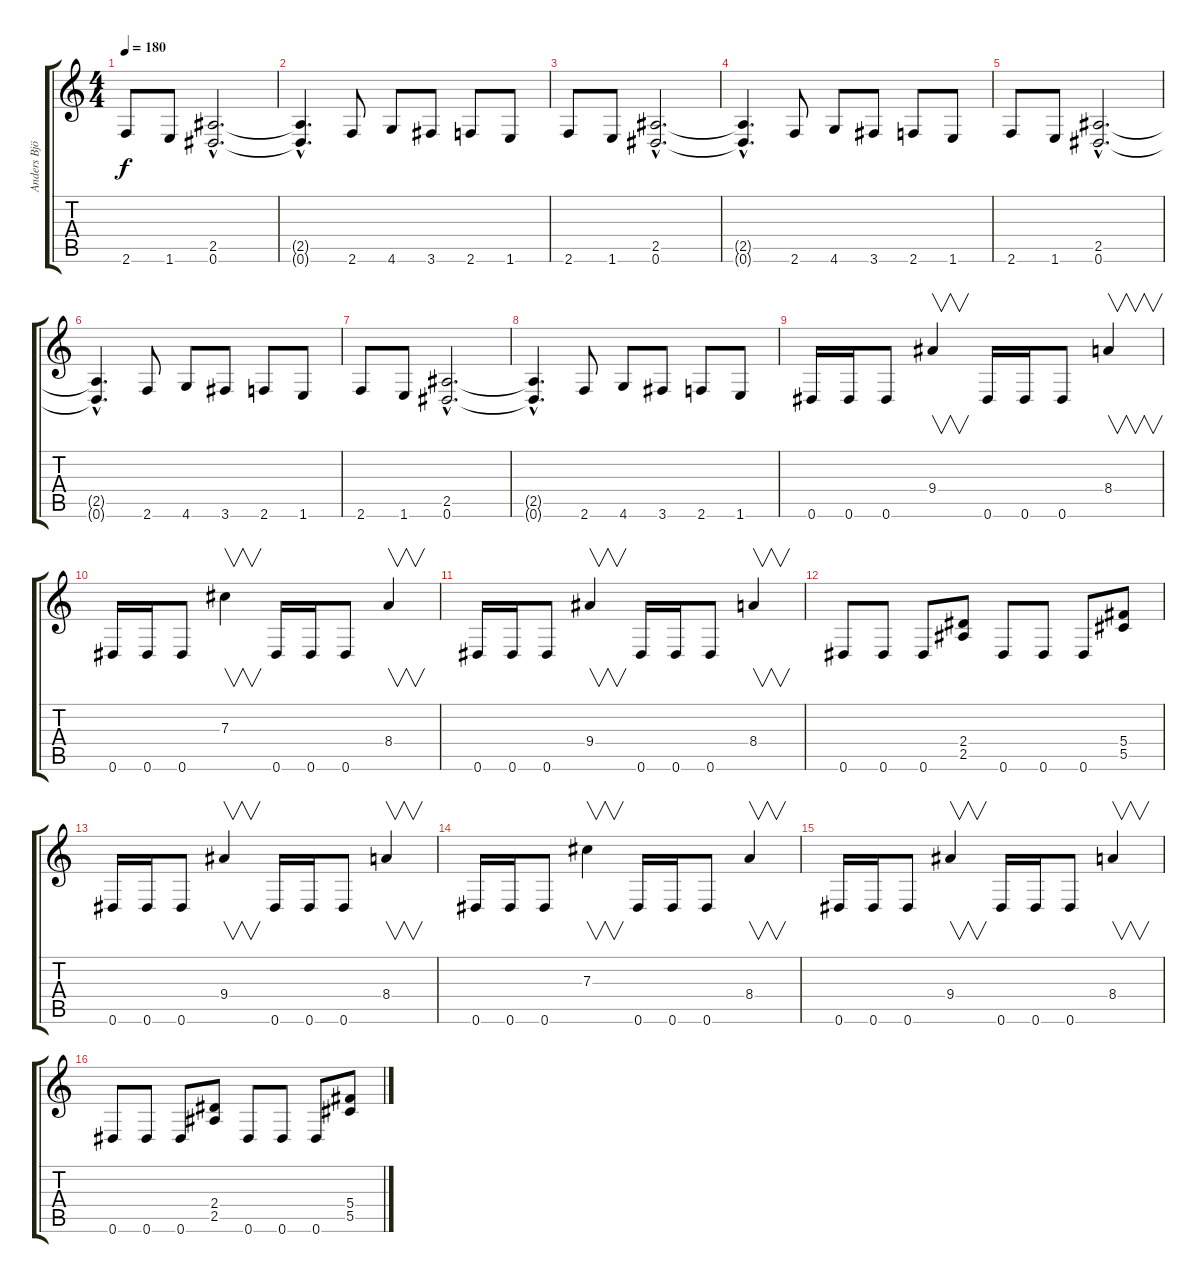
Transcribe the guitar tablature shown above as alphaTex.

\track ("Anders Björler" "Anders Bjö") {instrument distortionguitar}
\staff {score tabs}
\tuning (Eb4 Bb3 Gb3 Db3 Ab2 Eb2) {hide}
\ts (4 4)
\tempo 180
\clef g2
\ks c
2.6.8{dy f} 1.6.8 (2.5{hac} 0.6{hac}).2{d} |
(2.5{hac t} 0.6{hac t}).4{d} 2.6.8 4.6.8 3.6.8 2.6.8 1.6.8 |
2.6.8 1.6.8 (2.5{hac} 0.6{hac}).2{d} |
(2.5{hac t} 0.6{hac t}).4{d} 2.6.8 4.6.8 3.6.8 2.6.8 1.6.8 |
2.6.8 1.6.8 (2.5{hac} 0.6{hac}).2{d} |
(2.5{hac t} 0.6{hac t}).4{d} 2.6.8 4.6.8 3.6.8 2.6.8 1.6.8 |
2.6.8 1.6.8 (2.5{hac} 0.6{hac}).2{d} |
(2.5{hac t} 0.6{hac t}).4{d} 2.6.8 4.6.8 3.6.8 2.6.8 1.6.8 |
0.6.16 0.6.16 0.6.8 9.4.4{v} 0.6.16 0.6.16 0.6.8 8.4.4{v} |
0.6.16 0.6.16 0.6.8 7.3.4{v} 0.6.16 0.6.16 0.6.8 8.4.4{v} |
0.6.16 0.6.16 0.6.8 9.4.4{v} 0.6.16 0.6.16 0.6.8 8.4.4{v} |
0.6.8 0.6.8 0.6.8 (2.4 2.5).8 0.6.8 0.6.8 0.6.8 (5.4 5.5).8 |
0.6.16 0.6.16 0.6.8 9.4.4{v} 0.6.16 0.6.16 0.6.8 8.4.4{v} |
0.6.16 0.6.16 0.6.8 7.3.4{v} 0.6.16 0.6.16 0.6.8 8.4.4{v} |
0.6.16 0.6.16 0.6.8 9.4.4{v} 0.6.16 0.6.16 0.6.8 8.4.4{v} |
0.6.8 0.6.8 0.6.8 (2.4 2.5).8 0.6.8 0.6.8 0.6.8 (5.4 5.5).8
